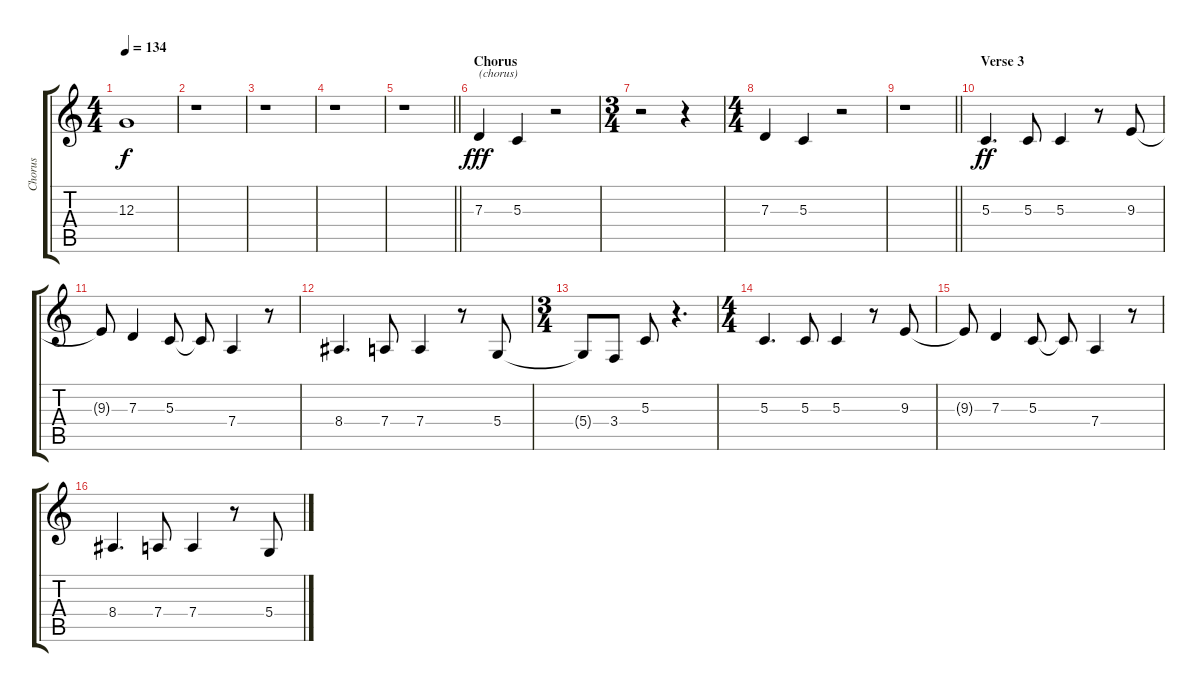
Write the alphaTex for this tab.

\track ("Chorus" "Chorus") {instrument englishhorn}
\staff {score tabs}
\tuning (E4 B3 G3 D3 A2 E2) {hide}
\ts (4 4)
\tempo 134
\clef g2
\ks c
12.3{t}.1{dy f} |
r.1 |
r.1 |
r.1 |
\barLineRight lightlight
r.1 |
\section ("" "Chorus")
7.3.4{txt "(chorus)" dy fff volume 15 balance 7 instrument englishhorn} 5.3.4 r.2 |
\ts (3 4)
r.2 r.4 |
\ts (4 4)
7.3.4 5.3.4 r.2 |
\barLineRight lightlight
r.1 |
\section ("" "Verse 3")
5.3.4{d dy ff} 5.3.8 5.3.4 r.8 9.3.8 |
9.3{t}.8 7.3.4 5.3.8 5.3{t}.8 7.4.4 r.8 |
8.4.4{d} 7.4.8 7.4.4 r.8 5.4.8 |
\ts (3 4)
5.4{t}.8 3.4.8 5.3.8 r.4{d} |
\ts (4 4)
5.3.4{d} 5.3.8 5.3.4 r.8 9.3.8 |
9.3{t}.8 7.3.4 5.3.8 5.3{t}.8 7.4.4 r.8 |
8.4.4{d} 7.4.8 7.4.4 r.8 5.4.8
